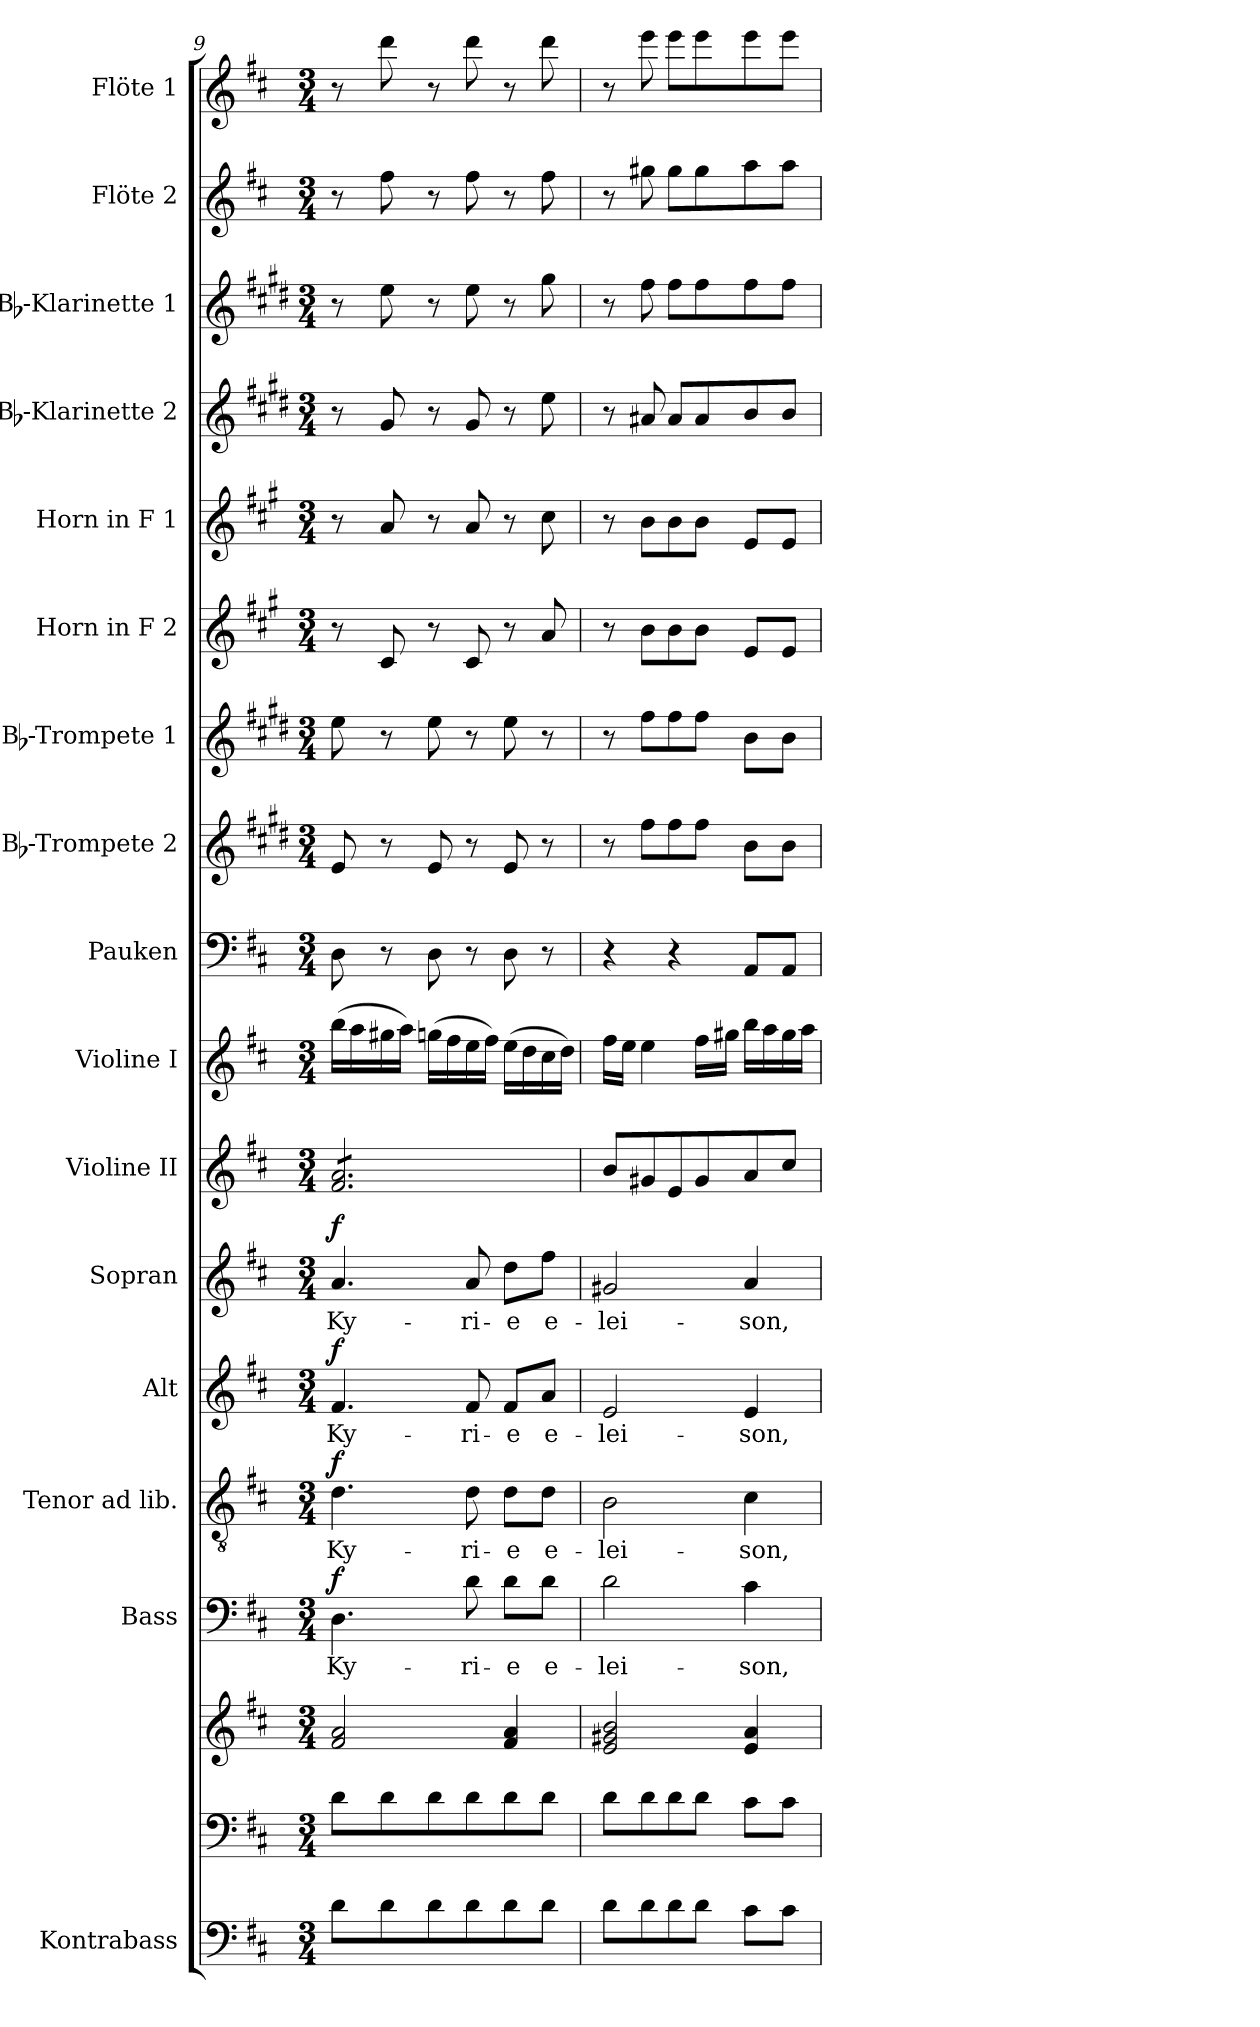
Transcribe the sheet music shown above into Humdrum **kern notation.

**kern	**kern	**kern	**kern	**text	**dynam	**kern	**text	**dynam	**kern	**text	**dynam	**kern	**text	**dynam	**kern	**kern	**kern	**kern	**kern	**kern	**kern	**kern	**kern	**kern	**kern
*part17	*part16	*part16	*part15	*part15	*part15	*part14	*part14	*part14	*part13	*part13	*part13	*part12	*part12	*part12	*part11	*part10	*part9	*part8	*part7	*part6	*part5	*part4	*part3	*part2	*part1
*staff18	*staff17	*staff16	*staff15	*staff15	*staff15	*staff14	*staff14	*staff14	*staff13	*staff13	*staff13	*staff12	*staff12	*staff12	*staff11	*staff10	*staff9	*staff8	*staff7	*staff6	*staff5	*staff4	*staff3	*staff2	*staff1
*I"Kontrabass	*	*	*I"Bass	*	*	*I"Tenor ad lib.	*	*	*I"Alt	*	*	*I"Sopran	*	*	*I"Violine II	*I"Violine I	*I"Pauken	*I"Bb-Trompete 2	*I"Bb-Trompete 1	*I"Horn in F 2	*I"Horn in F 1	*I"Bb-Klarinette 2	*I"Bb-Klarinette 1	*I"Flöte 2	*I"Flöte 1
*I'Kb.	*	*	*I'B.	*	*	*I'T.	*	*	*I'A.	*	*	*I'S.	*	*	*I'Vl. II	*I'Vl. I	*I'Pk.	*I'Bb Trp. 2	*I'Bb Trp. 1	*	*	*I'Bb Kl. 2	*I'Bb Kl. 1	*I'Fl. 2	*I'Fl. 1
!!LO:PB:g=z
*clefF4	*clefF4	*clefG2	*clefF4	*	*	*clefGv2	*	*	*clefG2	*	*	*clefG2	*	*	*clefG2	*clefG2	*clefF4	*clefG2	*clefG2	*clefG2	*clefG2	*clefG2	*clefG2	*clefG2	*clefG2
*ITrd7c12	*	*	*	*	*	*	*	*	*	*	*	*	*	*	*	*	*	*ITrd1c2	*ITrd1c2	*ITrd4c7	*ITrd4c7	*ITrd1c2	*ITrd1c2	*	*
*k[f#c#]	*k[f#c#]	*k[f#c#]	*k[f#c#]	*	*	*k[f#c#]	*	*	*k[f#c#]	*	*	*k[f#c#]	*	*	*k[f#c#]	*k[f#c#]	*k[f#c#]	*k[f#c#]	*k[f#c#]	*k[f#c#]	*k[f#c#]	*k[f#c#]	*k[f#c#]	*k[f#c#]	*k[f#c#]
*D:	*D:	*D:	*D:	*	*	*D:	*	*	*D:	*	*	*D:	*	*	*D:	*D:	*D:	*D:	*D:	*D:	*D:	*D:	*D:	*D:	*D:
*M3/4	*M3/4	*M3/4	*M3/4	*	*	*M3/4	*	*	*M3/4	*	*	*M3/4	*	*	*M3/4	*M3/4	*M3/4	*M3/4	*M3/4	*M3/4	*M3/4	*M3/4	*M3/4	*M3/4	*M3/4
=9	=9	=9	=9	=9	=9	=9	=9	=9	=9	=9	=9	=9	=9	=9	=9	=9	=9	=9	=9	=9	=9	=9	=9	=9	=9
!	!	!	!	!LO:LY:b	!LO:DY:a	!	!LO:LY:b	!LO:DY:a	!	!LO:LY:b	!LO:DY:a	!	!LO:LY:b	!LO:DY:a	!	!	!	!	!	!	!	!	!	!	!
*	*	*	*	*	*	*	*	*	*	*	*	*	*	*	*tremolo	*	*	*	*	*	*	*	*	*	*
8D\L	8d\L	2f#/ 2a/	4.D\	Ky-	f	4.d\	Ky-	f	4.f#/	Ky-	f	4.a/	Ky-	f	8f#/ 8a/L	(>16bb\LL	8D\	8d/	8dd\	8r	8r	8r	8r	8r	8r
.	.	.	.	.	.	.	.	.	.	.	.	.	.	.	.	16aa\	.	.	.	.	.	.	.	.	.
8D\	8d\	.	.	.	.	.	.	.	.	.	.	.	.	.	8f#/ 8a/	16gg#X\	8r	8r	8r	8F#/	8d/	8f#/	8dd\	8ff#\	8ddd\
.	.	.	.	.	.	.	.	.	.	.	.	.	.	.	.	16aa\JJ)	.	.	.	.	.	.	.	.	.
8D\	8d\	.	.	.	.	.	.	.	.	.	.	.	.	.	8f#/ 8a/	(>16ggn\LL	8D\	8d/	8dd\	8r	8r	8r	8r	8r	8r
.	.	.	.	.	.	.	.	.	.	.	.	.	.	.	.	16ff#\	.	.	.	.	.	.	.	.	.
!	!	!	!	!LO:LY:b	!	!	!LO:LY:b	!	!	!LO:LY:b	!	!	!LO:LY:b	!	!	!	!	!	!	!	!	!	!	!	!
8D\	8d\	.	8d\	-ri-	.	8d\	-ri-	.	8f#/	-ri-	.	8a/	-ri-	.	8f#/ 8a/	16ee\	8r	8r	8r	8F#/	8d/	8f#/	8dd\	8ff#\	8ddd\
.	.	.	.	.	.	.	.	.	.	.	.	.	.	.	.	16ff#\JJ)	.	.	.	.	.	.	.	.	.
!	!	!	!	!LO:LY:b	!	!	!LO:LY:b	!	!	!LO:LY:b	!	!	!LO:LY:b	!	!	!	!	!	!	!	!	!	!	!	!
8D\	8d\	4f#/ 4a/	8d\L	-e	.	8d\L	-e	.	8f#/L	-e	.	8dd\L	-e	.	8f#/ 8a/	(>16ee\LL	8D\	8d/	8dd\	8r	8r	8r	8r	8r	8r
.	.	.	.	.	.	.	.	.	.	.	.	.	.	.	.	16dd\	.	.	.	.	.	.	.	.	.
!	!	!	!	!LO:LY:b	!	!	!LO:LY:b	!	!	!LO:LY:b	!	!	!LO:LY:b	!	!	!	!	!	!	!	!	!	!	!	!
8D\J	8d\J	.	8d\J	e-	.	8d\J	e-	.	8a/J	e-	.	8ff#\J	e-	.	8f#/ 8a/J	16cc#\	8r	8r	8r	8d/	8f#\	8dd\	8ff#\	8ff#\	8ddd\
*	*	*	*	*	*	*	*	*	*	*	*	*	*	*	*Xtremolo	*	*	*	*	*	*	*	*	*	*
.	.	.	.	.	.	.	.	.	.	.	.	.	.	.	.	16dd\JJ)	.	.	.	.	.	.	.	.	.
=10	=10	=10	=10	=10	=10	=10	=10	=10	=10	=10	=10	=10	=10	=10	=10	=10	=10	=10	=10	=10	=10	=10	=10	=10	=10
!	!	!	!	!LO:LY:b	!	!	!LO:LY:b	!	!	!LO:LY:b	!	!	!LO:LY:b	!	!	!	!	!	!	!	!	!	!	!	!
8D\L	8d\L	2e/ 2g#X/ 2b/	2d\	-lei-	.	2B\	-lei-	.	2e/	-lei-	.	2g#X/	-lei-	.	8b/L	16ff#\LL	4r	8r	8r	8r	8r	8r	8r	8r	8r
.	.	.	.	.	.	.	.	.	.	.	.	.	.	.	.	16ee\JJ	.	.	.	.	.	.	.	.	.
8D\	8d\	.	.	.	.	.	.	.	.	.	.	.	.	.	8g#X/	4ee\	.	8ee\L	8ee\L	8e\L	8e\L	8g#X/	8ee\	8gg#X\	8eee\
8D\	8d\	.	.	.	.	.	.	.	.	.	.	.	.	.	8e/	.	4r	8ee\	8ee\	8e\	8e\	8g#/L	8ee\L	8gg#\L	8eee\L
8D\J	8d\J	.	.	.	.	.	.	.	.	.	.	.	.	.	8g#/	16ff#\LL	.	8ee\J	8ee\J	8e\J	8e\J	8g#/	8ee\	8gg#\	8eee\
.	.	.	.	.	.	.	.	.	.	.	.	.	.	.	.	16gg#X\JJ	.	.	.	.	.	.	.	.	.
!	!	!	!	!LO:LY:b	!	!	!LO:LY:b	!	!	!LO:LY:b	!	!	!LO:LY:b	!	!	!	!	!	!	!	!	!	!	!	!
8C#\L	8c#\L	4e/ 4a/	4c#\	-son,	.	4c#\	-son,	.	4e/	-son,	.	4a/	-son,	.	8a/	16bb\LL	8AA/L	8a\L	8a\L	8A/L	8A/L	8a/	8ee\	8aa\	8eee\
.	.	.	.	.	.	.	.	.	.	.	.	.	.	.	.	16aa\	.	.	.	.	.	.	.	.	.
8C#\J	8c#\J	.	.	.	.	.	.	.	.	.	.	.	.	.	8cc#/J	16gg#\	8AA/J	8a\J	8a\J	8A/J	8A/J	8a/J	8ee\J	8aa\J	8eee\J
.	.	.	.	.	.	.	.	.	.	.	.	.	.	.	.	16aa\JJ	.	.	.	.	.	.	.	.	.
=	=	=	=	=	=	=	=	=	=	=	=	=	=	=	=	=	=	=	=	=	=	=	=	=	=
*-	*-	*-	*-	*-	*-	*-	*-	*-	*-	*-	*-	*-	*-	*-	*-	*-	*-	*-	*-	*-	*-	*-	*-	*-	*-
